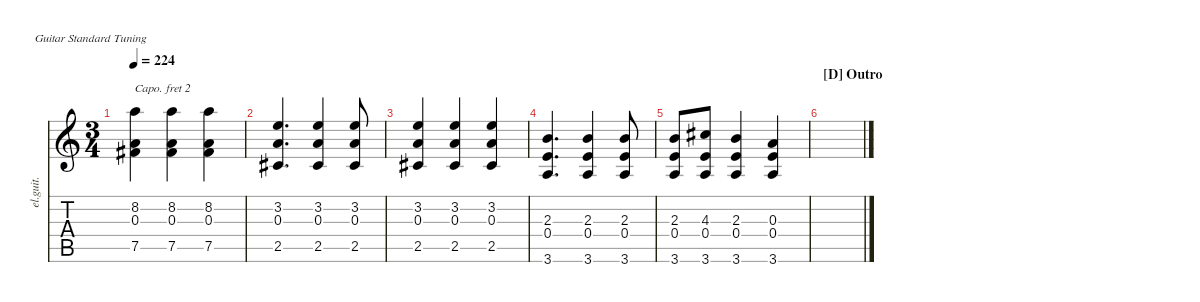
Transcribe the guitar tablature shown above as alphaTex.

\defaultSystemsLayout 4
\hideDynamics
\bracketExtendMode nobrackets
\track ("Clean Guitar" "el.guit.") {instrument electricguitarclean}
\staff {score tabs}
\capo 2
\tuning (E4 B3 G3 D3 A2 E2)
\ts (3 4)
\tempo 224
\clef g2
\ks c
(7.5{acc #} 0.3 8.2).4{dy mf beam Down} (7.5{acc #} 0.3 8.2).4{beam Down} (7.5{acc #} 0.3 8.2).4{beam Down} |
(2.5{acc #} 3.2 0.3).4{d beam Up} (2.5{acc #} 3.2 0.3).4{beam Up} (2.5{acc #} 3.2 0.3).8{beam Up} |
(2.5{acc #} 3.2 0.3).4{beam Up} (2.5{acc #} 3.2 0.3).4{beam Up} (2.5{acc #} 3.2 0.3).4{beam Up} |
(3.6 0.4 2.3).4{d beam Up} (3.6 0.4 2.3).4{beam Up} (3.6 0.4 2.3).8{beam Up} |
(3.6 0.4 2.3).8{beam Up} (3.6 0.4 4.3{acc #}).8{beam Up} (3.6 0.4 2.3).4{beam Up} (3.6 0.4 0.3).4{beam Up} |
\section ("D" "Outro")
